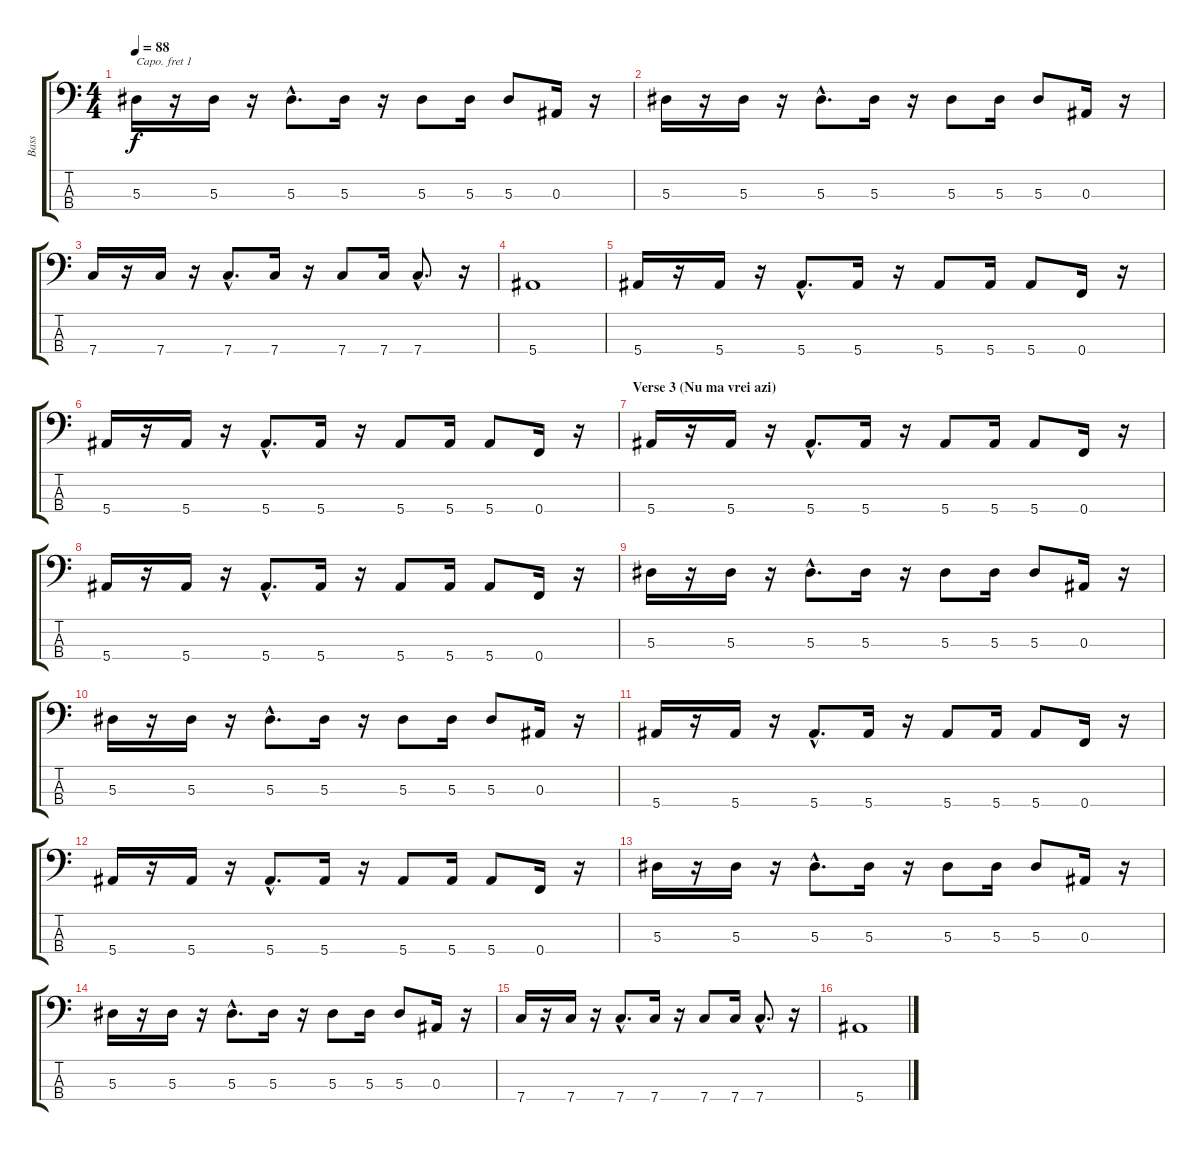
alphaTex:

\track ("Bass" "Bass") {instrument electricbassfinger}
\staff {score tabs}
\capo 1
\tuning (G2 D2 A1 E1) {hide}
\ts (4 4)
\tempo 88
\clef f4
\ks c
5.3.16{dy f} r.16 5.3.16 r.16 5.3{hac}.8{d} 5.3.16 r.16 5.3.8 5.3.16 5.3.8 0.3.16 r.16 |
5.3.16 r.16 5.3.16 r.16 5.3{hac}.8{d} 5.3.16 r.16 5.3.8 5.3.16 5.3.8 0.3.16 r.16 |
7.4.16 r.16 7.4.16 r.16 7.4{hac}.8{d} 7.4.16 r.16 7.4.8 7.4.16 7.4{hac}.8{d} r.16 |
5.4.1 |
5.4.16 r.16 5.4.16 r.16 5.4{hac}.8{d} 5.4.16 r.16 5.4.8 5.4.16 5.4.8 0.4.16 r.16 |
5.4.16 r.16 5.4.16 r.16 5.4{hac}.8{d} 5.4.16 r.16 5.4.8 5.4.16 5.4.8 0.4.16 r.16 |
\section ("" "Verse 3 (Nu ma vrei azi)")
5.4.16 r.16 5.4.16 r.16 5.4{hac}.8{d} 5.4.16 r.16 5.4.8 5.4.16 5.4.8 0.4.16 r.16 |
5.4.16 r.16 5.4.16 r.16 5.4{hac}.8{d} 5.4.16 r.16 5.4.8 5.4.16 5.4.8 0.4.16 r.16 |
5.3.16 r.16 5.3.16 r.16 5.3{hac}.8{d} 5.3.16 r.16 5.3.8 5.3.16 5.3.8 0.3.16 r.16 |
5.3.16 r.16 5.3.16 r.16 5.3{hac}.8{d} 5.3.16 r.16 5.3.8 5.3.16 5.3.8 0.3.16 r.16 |
5.4.16 r.16 5.4.16 r.16 5.4{hac}.8{d} 5.4.16 r.16 5.4.8 5.4.16 5.4.8 0.4.16 r.16 |
5.4.16 r.16 5.4.16 r.16 5.4{hac}.8{d} 5.4.16 r.16 5.4.8 5.4.16 5.4.8 0.4.16 r.16 |
5.3.16 r.16 5.3.16 r.16 5.3{hac}.8{d} 5.3.16 r.16 5.3.8 5.3.16 5.3.8 0.3.16 r.16 |
5.3.16 r.16 5.3.16 r.16 5.3{hac}.8{d} 5.3.16 r.16 5.3.8 5.3.16 5.3.8 0.3.16 r.16 |
7.4.16 r.16 7.4.16 r.16 7.4{hac}.8{d} 7.4.16 r.16 7.4.8 7.4.16 7.4{hac}.8{d} r.16 |
5.4.1
